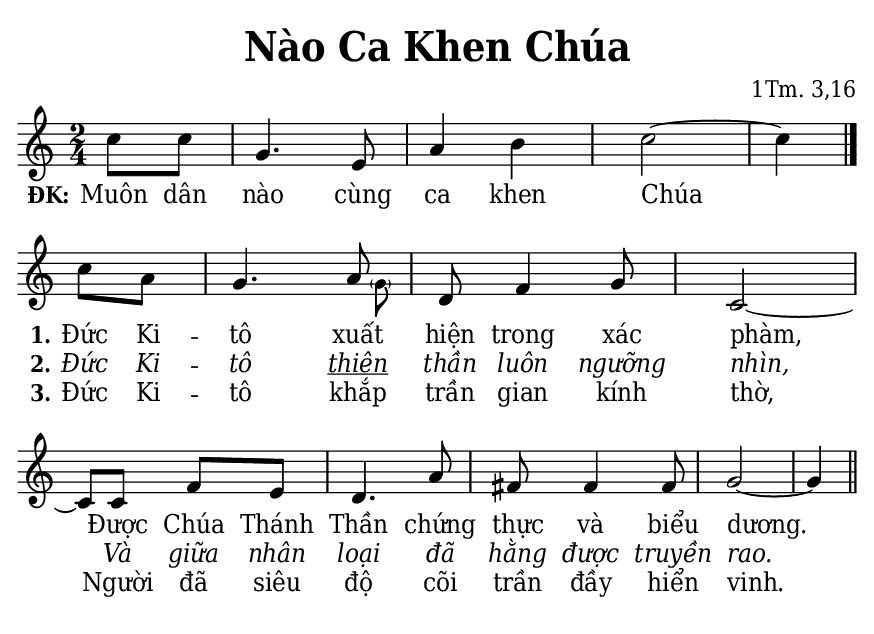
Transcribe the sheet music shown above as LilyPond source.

% Cài đặt chung\
\version "2.22.1"
\include "english.ly"

\header {
  title = \markup { \fontsize #1 "Nào Ca Khen Chúa" }
  composer = "1Tm. 3,16"
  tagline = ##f
}

% Nhạc phiên khúc
nhacPhienKhucSop = \relative c'' {
  \partial 4 c8 c |
  g4. e8 |
  a4 b |
  c2 ~ |
  c4 \bar "|." \break
  
  c8 a |
  g4.
  <<
    {
      \voiceOne
      a8
    }
    \new Voice = "splitpart" {
      \voiceTwo
      \once \override NoteColumn.force-hshift = #2
      \tweak font-size #-2
      \parenthesize
      g
    }
  >>
  \oneVoice
  d f4 g8 |
  c,2 ~ |
  c8 c f e |
  d4. a'8 |
  fs fs4 fs8 |
  g2 ~ |
  g4 \bar "||"
}

nhacPhienKhucAlto = \relative c' {
  
}

% Lời phiên khúc
loiPhienKhucSop = \lyrics {
  \set stanza = "ĐK:"
  Muôn dân nào cùng ca khen Chúa
  <<
    {
      \set stanza = "1."
      Đức Ki -- tô xuất hiện trong xác phàm,
      Được Chúa Thánh Thần chứng thực và biểu dương.
    }
    \new Lyrics {
	    \set associatedVoice = "beSop"
	    \set stanza = "2."
      \override Lyrics.LyricText.font-shape = #'italic
	    Đức Ki -- tô \markup { \italic \underline "thiên" }
	    thần luôn ngưỡng nhìn,
	    Và giữa nhân loại đã hằng được truyền rao.
    }
    \new Lyrics {
	    \set associatedVoice = "beSop"
	    \set stanza = "3."
	    Đức Ki -- tô khắp trần gian kính thờ,
	    Người đã siêu độ cõi trần đầy hiển vinh.
    }
  >>
}

% Dàn trang
\paper {
  #(set-paper-size "a5")
  top-margin = 3\mm
  bottom-margin = 3\mm
  left-margin = 3\mm
  right-margin = 3\mm
  indent = #0
  #(define fonts
	 (make-pango-font-tree "Deja Vu Serif Condensed"
	 		       "Deja Vu Serif Condensed"
			       "Deja Vu Serif Condensed"
			       (/ 20 20)))
  print-page-number = ##f
  system-system-spacing = #'((basic-distance . 0.1) (padding . 3))
}

TongNhip = {
  \key c \major \time 2/4
  \set Timing.beamExceptions = #'()
  \set Timing.baseMoment = #(ly:make-moment 1/4)
}

% Đổi kích thước nốt cho bè phụ
notBePhu =
#(define-music-function (font-size music) (number? ly:music?)
   (for-some-music
     (lambda (m)
       (if (music-is-of-type? m 'rhythmic-event)
           (begin
             (set! (ly:music-property m 'tweaks)
                   (cons `(font-size . ,font-size)
                         (ly:music-property m 'tweaks)))
             #t)
           #f))
     music)
   music)

\score {
  \new ChoirStaff <<
    \new Staff \with {
        \consists "Merge_rests_engraver"
        printPartCombineTexts = ##f
      }
      <<
      \new Voice \TongNhip \partCombine 
        \nhacPhienKhucSop
        \notBePhu -1 { \nhacPhienKhucAlto }
      \new NullVoice = beSop \nhacPhienKhucSop
      \new Lyrics \lyricsto beSop \loiPhienKhucSop
      >>
  >>
  \layout {
    \override Lyrics.LyricSpace.minimum-distance = #1.5
    \override Score.BarNumber.break-visibility = ##(#f #f #f)
    \override Score.SpacingSpanner.uniform-stretching = ##t
  } 
}
